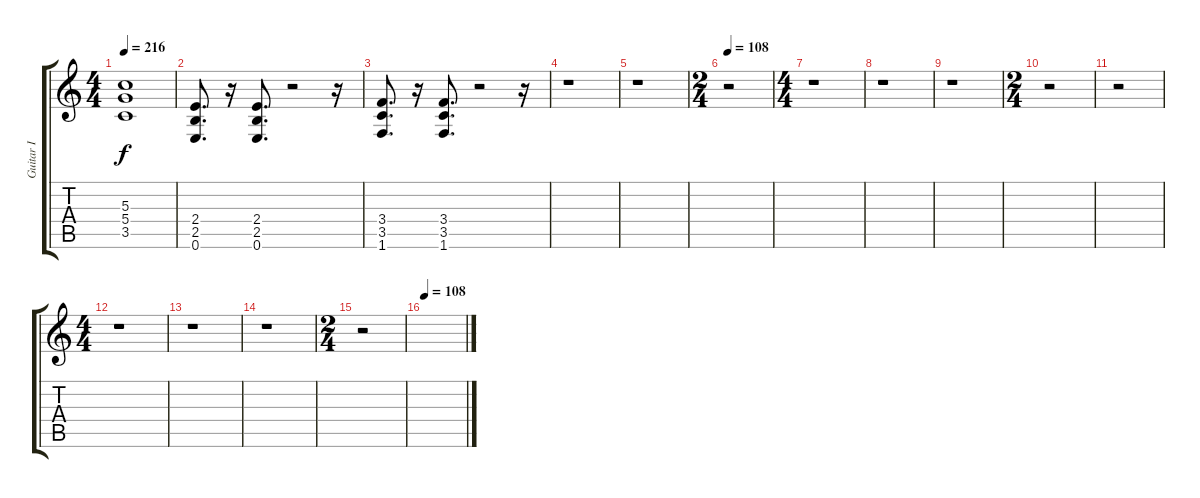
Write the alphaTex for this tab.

\track ("Guitar I" "Guitar I") {instrument distortionguitar}
\staff {score tabs}
\tuning (E4 B3 G3 D3 A2 E2) {hide}
\ts (4 4)
\tempo 216
\clef g2
\ks c
(5.3{t} 5.4{t} 3.5{t}).1{dy f} |
(2.4 2.5 0.6).8{d} r.16 (2.4 2.5 0.6).8{d} r.2 r.16 |
(3.4 3.5 1.6).8{d} r.16 (3.4 3.5 1.6).8{d} r.2 r.16 |
r.1 |
r.1 |
\ts (2 4)
\tempo 108
r.2 |
\ts (4 4)
r.1 |
r.1 |
r.1 |
\ts (2 4)
r.2 |
r.2 |
\ts (4 4)
r.1 |
r.1 |
r.1 |
\ts (2 4)
r.2 |
\tempo 108
